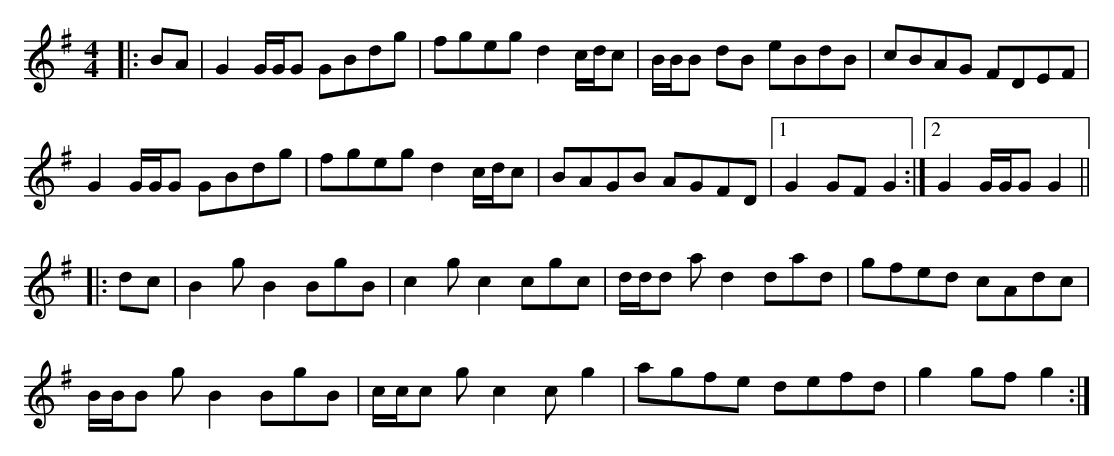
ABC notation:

X:1
M:4/4
K:G
|:BA|G2 G/G/G GBdg|fgeg d2 c/d/c|B/B/B dB eBdB|cBAG FDEF|
G2 G/G/G GBdg|fgeg d2 c/d/c|BAGB AGFD|1 G2 GF G2:|2 G2 G/G/G G2||
|:dc|B2 gB2 BgB|c2 gc2 cgc|d/d/d ad2 dad|gfed cAdc|
B/B/B gB2 BgB|c/c/c gc2 cg2|agfe defd|g2 gf g2:|
